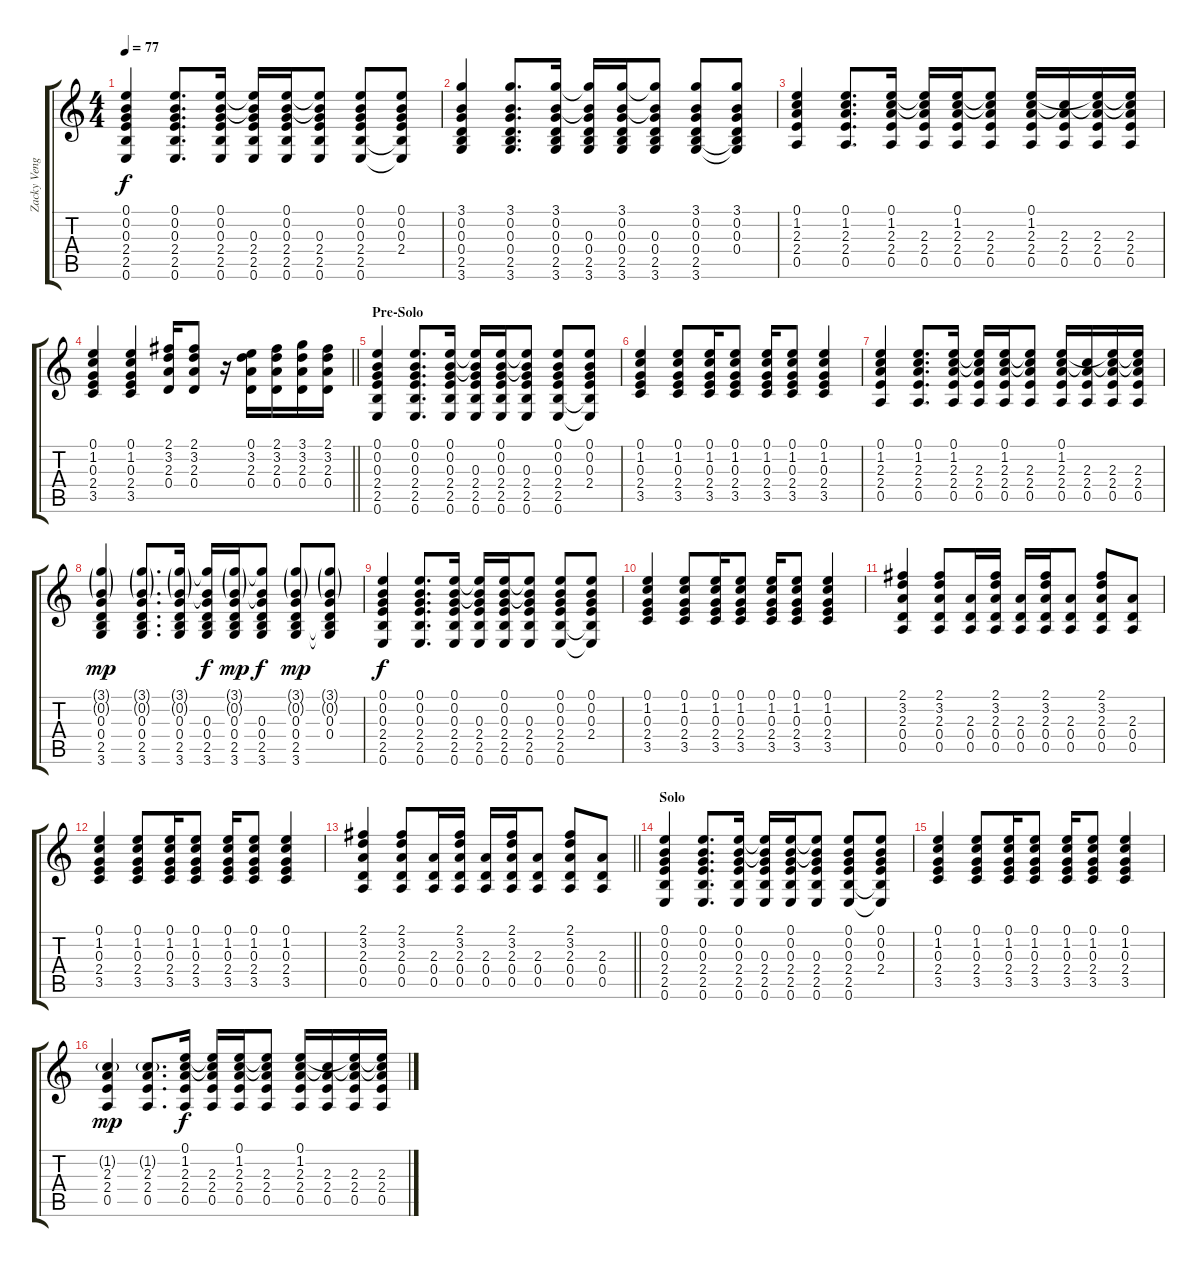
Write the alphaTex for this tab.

\track ("Zacky Vengeance" "Zacky Veng") {instrument acousticguitarsteel}
\staff {score tabs}
\tuning (E4 B3 G3 D3 A2 E2) {hide}
\ts (4 4)
\tempo 77
\clef g2
\ks c
(0.1 0.2 0.3 2.4 2.5 0.6).4{dy f} (0.1 0.2 0.3 2.4 2.5 0.6).8{d} (0.1 0.2 0.3 2.4 2.5 0.6).16 (0.1{t} 0.2{t} 0.3 2.4 2.5 0.6).16 (0.1 0.2 0.3 2.4 2.5 0.6).16 (0.1{t} 0.2{t} 0.3 2.4 2.5 0.6).8 (0.1 0.2 0.3 2.4 2.5 0.6).8 (0.1 0.2 0.3 2.4 2.5{t} 0.6{t}).8 |
(3.1 0.2 0.3 0.4 2.5 3.6).4 (3.1 0.2 0.3 0.4 2.5 3.6).8{d} (3.1 0.2 0.3 0.4 2.5 3.6).16 (3.1{t} 0.2{t} 0.3 0.4 2.5 3.6).16 (3.1 0.2 0.3 0.4 2.5 3.6).16 (3.1{t} 0.2{t} 0.3 0.4 2.5 3.6).8 (3.1 0.2 0.3 0.4 2.5 3.6).8 (3.1 0.2 0.3 0.4 2.5{t} 3.6{t}).8 |
(0.1 1.2 2.3 2.4 0.5).4 (0.1 1.2 2.3 2.4 0.5).8{d} (0.1 1.2 2.3 2.4 0.5).16 (0.1{t} 1.2{t} 2.3 2.4 0.5).16 (0.1 1.2 2.3 2.4 0.5).16 (0.1{t} 1.2{t} 2.3 2.4 0.5).8 (0.1 1.2 2.3 2.4 0.5).16 (1.2{t} 2.3 2.4 0.5).16 (0.1{t} 1.2{t} 2.3 2.4 0.5).16 (0.1{t} 1.2{t} 2.3 2.4 0.5).16 |
\barLineRight lightlight
(0.1 1.2 0.3 2.4 3.5).4 (0.1 1.2 0.3 2.4 3.5).4 (2.1 3.2 2.3 0.4).16 (2.1 3.2 2.3 0.4).8 r.16 (0.1 3.2 2.3 0.4).16 (2.1 3.2 2.3 0.4).16 (3.1 3.2 2.3 0.4).16 (2.1 3.2 2.3 0.4).16 |
\section ("" "Pre-Solo")
(0.1 0.2 0.3 2.4 2.5 0.6).4 (0.1 0.2 0.3 2.4 2.5 0.6).8{d} (0.1 0.2 0.3 2.4 2.5 0.6).16 (0.1{t} 0.2{t} 0.3 2.4 2.5 0.6).16 (0.1 0.2 0.3 2.4 2.5 0.6).16 (0.1{t} 0.2{t} 0.3 2.4 2.5 0.6).8 (0.1 0.2 0.3 2.4 2.5 0.6).8 (0.1 0.2 0.3 2.4 2.5{t} 0.6{t}).8 |
(0.1 1.2 0.3 2.4 3.5).4 (0.1 1.2 0.3 2.4 3.5).8 (0.1 1.2 0.3 2.4 3.5).16 (0.1 1.2 0.3 2.4 3.5).8 (0.1 1.2 0.3 2.4 3.5).16 (0.1 1.2 0.3 2.4 3.5).8 (0.1 1.2 0.3 2.4 3.5).4 |
(0.1 1.2 2.3 2.4 0.5).4 (0.1 1.2 2.3 2.4 0.5).8{d} (0.1 1.2 2.3 2.4 0.5).16 (0.1{t} 1.2{t} 2.3 2.4 0.5).16 (0.1 1.2 2.3 2.4 0.5).16 (0.1{t} 1.2{t} 2.3 2.4 0.5).8 (0.1 1.2 2.3 2.4 0.5).16 (1.2{t} 2.3 2.4 0.5).16 (0.1{t} 1.2{t} 2.3 2.4 0.5).16 (0.1{t} 1.2{t} 2.3 2.4 0.5).16 |
(3.1{g} 0.2{g} 0.3 0.4 2.5 3.6).4{dy mp} (3.1{g} 0.2{g} 0.3 0.4 2.5 3.6).8{d} (3.1{g} 0.2{g} 0.3 0.4 2.5 3.6).16 (3.1{t} 0.2{t} 0.3 0.4 2.5 3.6).16{dy f} (3.1{g} 0.2{g} 0.3 0.4 2.5 3.6).16{dy mp} (3.1{t} 0.2{t} 0.3 0.4 2.5 3.6).8{dy f} (3.1{g} 0.2{g} 0.3 0.4 2.5 3.6).8{dy mp} (3.1{g} 0.2{g} 0.3 0.4 2.5{t} 3.6{t}).8 |
(0.1 0.2 0.3 2.4 2.5 0.6).4{dy f} (0.1 0.2 0.3 2.4 2.5 0.6).8{d} (0.1 0.2 0.3 2.4 2.5 0.6).16 (0.1{t} 0.2{t} 0.3 2.4 2.5 0.6).16 (0.1 0.2 0.3 2.4 2.5 0.6).16 (0.1{t} 0.2{t} 0.3 2.4 2.5 0.6).8 (0.1 0.2 0.3 2.4 2.5 0.6).8 (0.1 0.2 0.3 2.4 2.5{t} 0.6{t}).8 |
(0.1 1.2 0.3 2.4 3.5).4 (0.1 1.2 0.3 2.4 3.5).8 (0.1 1.2 0.3 2.4 3.5).16 (0.1 1.2 0.3 2.4 3.5).8 (0.1 1.2 0.3 2.4 3.5).16 (0.1 1.2 0.3 2.4 3.5).8 (0.1 1.2 0.3 2.4 3.5).4 |
(2.1 3.2 2.3 0.4 0.5).4 (2.1 3.2 2.3 0.4 0.5).8 (2.3 0.4 0.5).16 (2.1 3.2 2.3 0.4 0.5).16 (2.3 0.4 0.5).16 (2.1 3.2 2.3 0.4 0.5).16 (2.3 0.4 0.5).8 (2.1 3.2 2.3 0.4 0.5).8 (2.3 0.4 0.5).8 |
(0.1 1.2 0.3 2.4 3.5).4 (0.1 1.2 0.3 2.4 3.5).8 (0.1 1.2 0.3 2.4 3.5).16 (0.1 1.2 0.3 2.4 3.5).8 (0.1 1.2 0.3 2.4 3.5).16 (0.1 1.2 0.3 2.4 3.5).8 (0.1 1.2 0.3 2.4 3.5).4 |
\barLineRight lightlight
(2.1 3.2 2.3 0.4 0.5).4 (2.1 3.2 2.3 0.4 0.5).8 (2.3 0.4 0.5).16 (2.1 3.2 2.3 0.4 0.5).16 (2.3 0.4 0.5).16 (2.1 3.2 2.3 0.4 0.5).16 (2.3 0.4 0.5).8 (2.1 3.2 2.3 0.4 0.5).8 (2.3 0.4 0.5).8 |
\section ("" "Solo")
(0.1 0.2 0.3 2.4 2.5 0.6).4 (0.1 0.2 0.3 2.4 2.5 0.6).8{d} (0.1 0.2 0.3 2.4 2.5 0.6).16 (0.1{t} 0.2{t} 0.3 2.4 2.5 0.6).16 (0.1 0.2 0.3 2.4 2.5 0.6).16 (0.1{t} 0.2{t} 0.3 2.4 2.5 0.6).8 (0.1 0.2 0.3 2.4 2.5 0.6).8 (0.1 0.2 0.3 2.4 2.5{t} 0.6{t}).8 |
(0.1 1.2 0.3 2.4 3.5).4 (0.1 1.2 0.3 2.4 3.5).8 (0.1 1.2 0.3 2.4 3.5).16 (0.1 1.2 0.3 2.4 3.5).8 (0.1 1.2 0.3 2.4 3.5).16 (0.1 1.2 0.3 2.4 3.5).8 (0.1 1.2 0.3 2.4 3.5).4 |
(1.2{g} 2.3 2.4 0.5).4{dy mp} (1.2{g} 2.3 2.4 0.5).8{d} (0.1 1.2 2.3 2.4 0.5).16{dy f} (0.1{t} 1.2{t} 2.3 2.4 0.5).16 (0.1 1.2 2.3 2.4 0.5).16 (0.1{t} 1.2{t} 2.3 2.4 0.5).8 (0.1 1.2 2.3 2.4 0.5).16 (1.2{t} 2.3 2.4 0.5).16 (0.1{t} 1.2{t} 2.3 2.4 0.5).16 (0.1{t} 1.2{t} 2.3 2.4 0.5).16
